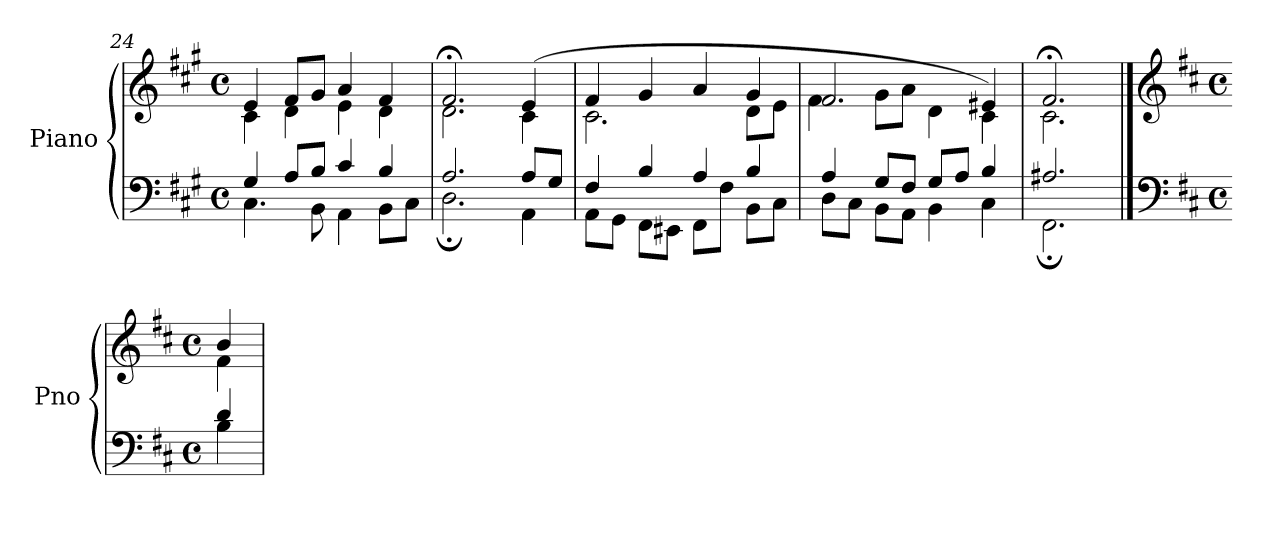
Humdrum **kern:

**kern	**kern
*part1	*part1
*staff2	*staff1
*I"Piano	*
*I'Pno	*
*clefF4	*clefG2
*k[f#c#g#]	*k[f#c#g#]
*M4/4	*M4/4
*met(c)	*met(c)
=24	=24
*^	*^
4G#/	4.C#\	4e/	4c#\
8A/L	.	8f#/L	4d\
8B/J	8BB\	8g#/J	.
4c#/	4AA\	4a/	4e\
4B/	8BB\L	4f#/	4d\
.	8C#\J	.	.
=25	=25	=25	=25
2.A/	2.D;\	2.f#;</	2.d\
8A/L	4AA\	(>4e/	4c#\
8G#/J	.	.	.
=26	=26	=26	=26
4F#/	8AA\L	4f#/	2.c#\
.	8GG#\J	.	.
4B/	8FF#\L	4g#/	.
.	8EE#X\J	.	.
4A/	8FF#\L	4a/	.
.	8F#\J	.	.
4B/	8BB\L	4g#/	8d\L
.	8C#\J	.	8e\J
=27	=27	=27	=27
4A/	8D\L	2.f#/	4f#\
.	8C#\J	.	.
8G#/L	8BB\L	.	8g#\L
8F#/J	8AA\J	.	8a\J
8G#/L	4BB\	.	4d\
8A/J	.	.	.
4B/	4C#\	4e#X/)	4c#\
=28	=28	=28	=28
2.A#X/	2.FF#;\	2.f#;</	2.c#\
==1	==1	==1	==1
*clefF4	*	*clefG2	*
*k[f#c#]	*	*k[f#c#]	*
*M4/4	*	*M4/4	*
*met(c)	*	*met(c)	*
4d/	4B\	4b/	4f#\
*v	*v	*	*
*	*v	*v
=	=
*-	*-
